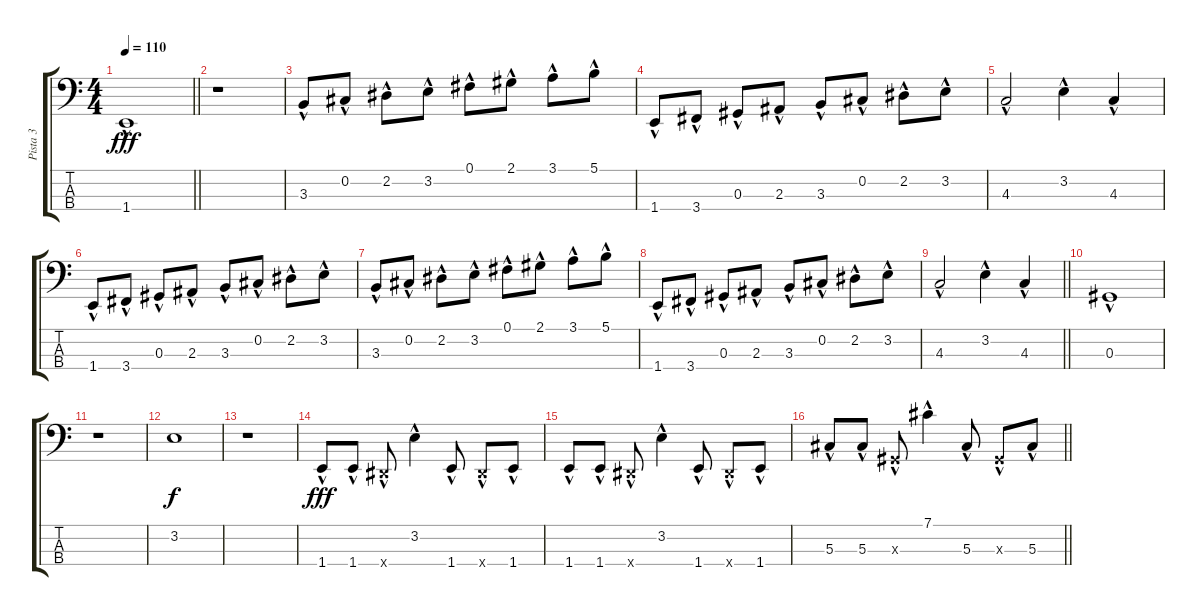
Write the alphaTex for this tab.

\track ("Pista 3" "Pista 3") {instrument electricbassfinger}
\staff {score tabs}
\tuning (Gb2 Db2 Ab1 Eb1) {hide}
\ts (4 4)
\tempo 110
\clef f4
\barLineRight lightlight
\ks c
1.4{hac}.1{dy fff} |
r.1 |
3.3{hac}.8 0.2{hac}.8 2.2{hac}.8 3.2{hac}.8 0.1{hac}.8 2.1{hac}.8 3.1{hac}.8 5.1{hac}.8 |
1.4{hac}.8 3.4{hac}.8 0.3{hac}.8 2.3{hac}.8 3.3{hac}.8 0.2{hac}.8 2.2{hac}.8 3.2{hac}.8 |
4.3{hac}.2 3.2{hac}.4 4.3{hac}.4 |
1.4{hac}.8 3.4{hac}.8 0.3{hac}.8 2.3{hac}.8 3.3{hac}.8 0.2{hac}.8 2.2{hac}.8 3.2{hac}.8 |
3.3{hac}.8 0.2{hac}.8 2.2{hac}.8 3.2{hac}.8 0.1{hac}.8 2.1{hac}.8 3.1{hac}.8 5.1{hac}.8 |
1.4{hac}.8 3.4{hac}.8 0.3{hac}.8 2.3{hac}.8 3.3{hac}.8 0.2{hac}.8 2.2{hac}.8 3.2{hac}.8 |
\barLineRight lightlight
4.3{hac}.2 3.2{hac}.4 4.3{hac}.4 |
0.3{hac}.1 |
r.1 |
3.2.1{dy f} |
r.1 |
1.4{hac}.8{dy fff} 1.4{hac}.8 0.4{hac x}.8 3.2{hac}.4 1.4{hac}.8 0.4{hac x}.8 1.4{hac}.8 |
1.4{hac}.8 1.4{hac}.8 0.4{hac x}.8 3.2{hac}.4 1.4{hac}.8 0.4{hac x}.8 1.4{hac}.8 |
\barLineRight lightlight
5.3{hac}.8 5.3{hac}.8 0.3{hac x}.8 7.1{hac}.4 5.3{hac}.8 0.3{hac x}.8 5.3{hac}.8
